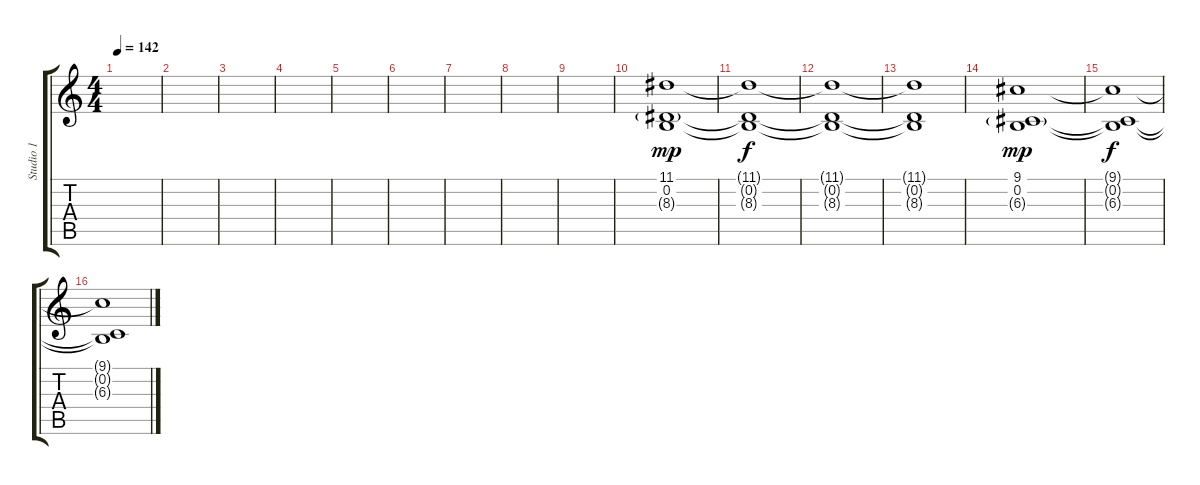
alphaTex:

\track ("Studio 1" "Studio 1") {instrument stringensemble1}
\staff {score tabs}
\tuning (E4 B3 G3 D3 A2 E2) {hide}
\ts (4 4)
\tempo 142
\clef g2
\ks c
|
|
|
|
|
|
|
|
|
(11.1 0.2 8.3{g}).1{dy mp} |
(11.1{t} 0.2{t} 8.3{t}).1{dy f} |
(11.1{t} 0.2{t} 8.3{t}).1 |
(11.1{t} 0.2{t} 8.3{t}).1 |
(9.1 0.2 6.3{g}).1{dy mp} |
(9.1{t} 0.2{t} 6.3{t}).1{dy f} |
(9.1{t} 0.2{t} 6.3{t}).1
